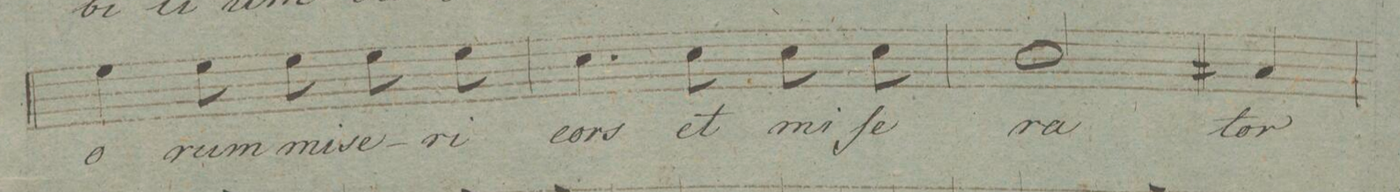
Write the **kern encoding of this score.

**kern	**text	**dynam
*I"Baſso.	*	*
*clefF4	*	*
*k[f#]	*	*
*M3/4	*	*
4G\	-o-	.
8G\	-rum	.
8G\	mi-	.
8G\	-se-	.
8G\	-ri-	.
=32	=32	=32
4.E\	-cors	.
8E\	et	.
8E\	mi-	.
8E\	-ſe-	.
=33	=33	=33
2D/	-ra-	.
4C#X/	-tor	.
=34	=34	=34
*-	*-	*-
